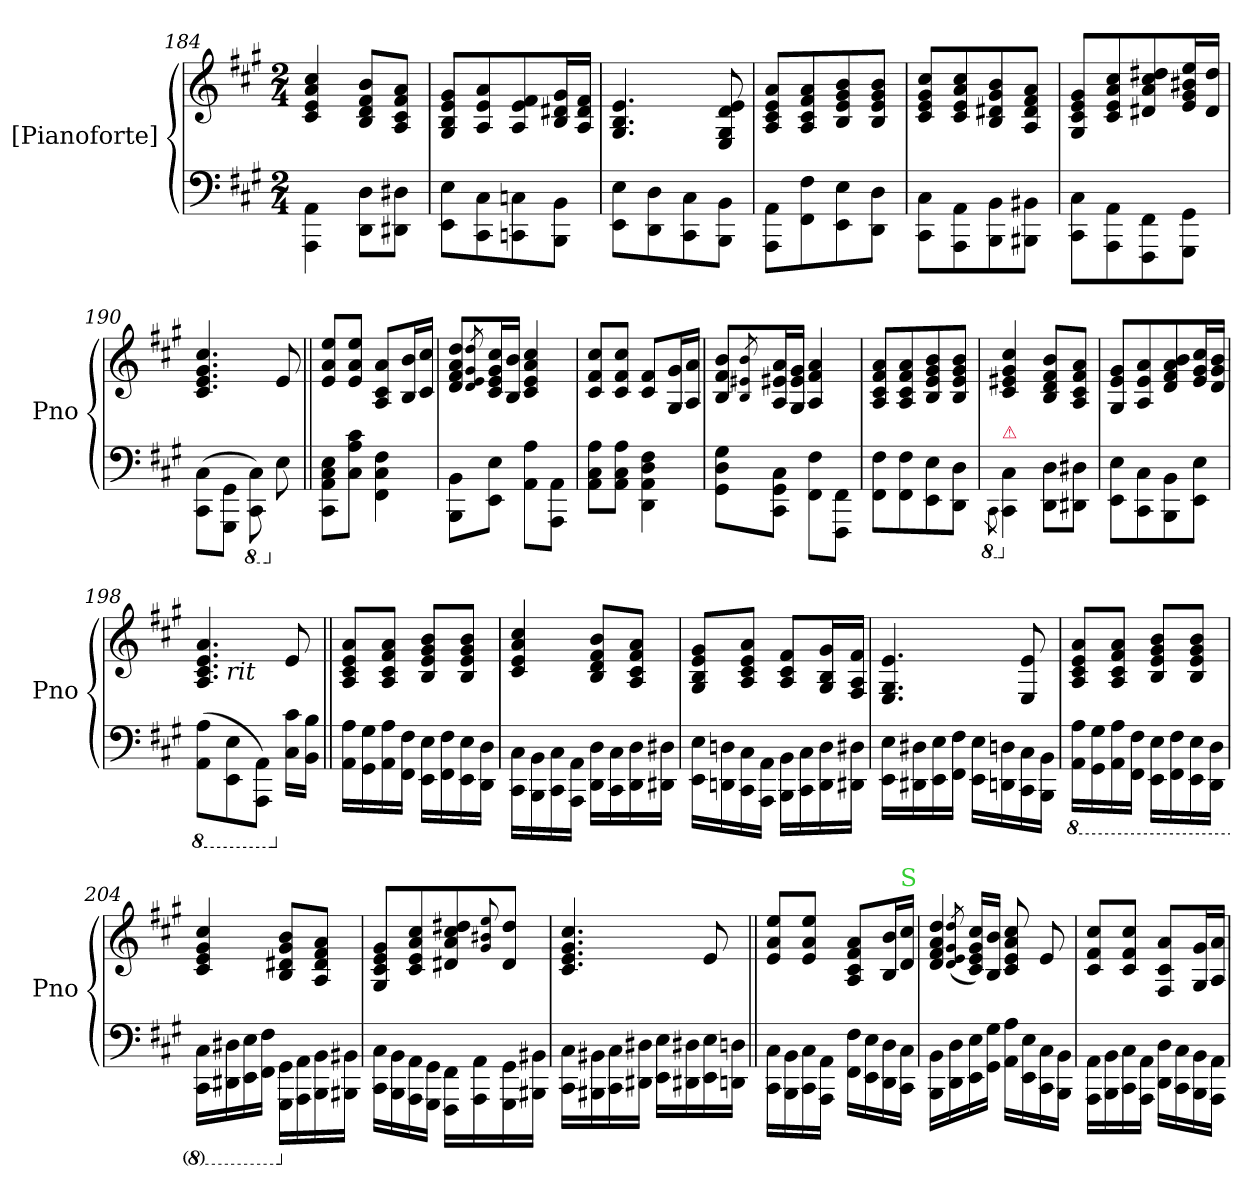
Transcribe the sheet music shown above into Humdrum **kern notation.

**kern	**kern
*part2	*part1
*staff2	*staff1
*I"[Pianoforte]	*I"[Pianoforte]
*I'Pno	*I'Pno
*clefF4	*clefG2
*k[f#c#g#]	*k[f#c#g#]
*M2/4	*M2/4
=184	=184
4AAA\ 4AA\	4c#/ 4e/ 4a/ 4cc#/
8DD\ 8D\L	8B/ 8d/ 8f#/ 8b/L
8DD#X\ 8D#X\J	8A/ 8c#/ 8f#/ 8a/J
=185	=185
8EE\ 8E\L	8G#/ 8B/ 8e/ 8g#/L
8CC#\ 8C#\	8A/ 8e/ 8a/
8CCn\ 8Cn\	8A/ 8e/ 8f#/
8BBB\ 8BB\J	16B/ 16d#X/ 16g#/L
.	16A/ 16d#/ 16f#/JJ
=186	=186
8EE\ 8E\L	4.G#/ 4.B/ 4.e/
8DD\ 8D\	.
8CC#\ 8C#\	.
8BBB\ 8BB\J	8E/ 8G#/ 8d/ 8e/
=187	=187
8AAA\ 8AA\L	8A/ 8c#/ 8e/ 8a/L
8FF#\ 8F#\	8A/ 8c#/ 8f#/ 8a/
8EE\ 8E\	8B/ 8e/ 8g#/ 8b/
8DD\ 8D\J	8B/ 8e/ 8g#/ 8b/J
=188	=188
8CC#\ 8C#\L	8c#/ 8e/ 8g#/ 8cc#/L
8AAA\ 8AA\	8c#/ 8e/ 8a/ 8cc#/
8BBB\ 8BB\	8B/ 8d#X/ 8g#/ 8b/
8BBB#X\ 8BB#X\J	8A/ 8d#/ 8f#/ 8a/J
=189	=189
8CC#\ 8C#\L	8G#/ 8c#/ 8e/ 8g#/L
8AAA\ 8AA\	8c#/ 8e/ 8a/ 8cc#/
8FFF#\ 8FF#\	8d#X/ 8a/ 8cc#/ 8dd#X/
8GGG#\ 8GG#\J	16e/ 16g#/ 16b#X/ 16ee/L
.	16d#/ 16dd#/JJ
=190	=190
(8CC#\ 8C#\L	4.c#/ 4.e/ 4.g#/ 4.cc#/
8GGG#\ 8GG#\J	.
*8ba	*
8CCC#\ 8CC#\)	.
*X8ba	*
8E\	8e/
=191||	=191||
8CC#\ 8AA\ 8C#\ 8E\L	8e/ 8a/ 8ee/L
8C#\ 8A\ 8c#\J	8e/ 8a/ 8ee/J
4FF#\ 4C#\ 4F#\	8A/ 8c#/ 8a/L
.	16B/ 16b/L
.	16c#/ 16cc#/JJ
=192	=192
8BBB\ 8BB\L	8d/ 8f#/ 8a/ 8dd/L
.	8qd/ 8qe/ 8qg#/ 8qdd/
8EE\ 8E\J	16c#/ 16e/ 16g#/ 16cc#/L
.	16B/ 16b/JJ
8AA\ 8A\L	4c#/ 4e/ 4a/ 4cc#/
8AAA\ 8AA\J	.
=193	=193
8AA\ 8C#\ 8A\L	8c#/ 8f#/ 8cc#/L
8AA\ 8C#\ 8A\J	8c#/ 8f#/ 8cc#/J
4DD\ 4AA\ 4D\ 4F#\	8c#/ 8f#/L
.	16G#/ 16g#/L
.	16A/ 16a/JJ
=194	=194
8GG#\ 8D\ 8G#\L	8B/ 8f#/ 8b/L
.	8qB/ 8qe#X/ 8qb/
8CC#\ 8GG#\ 8C#\J	16A/ 16e#X/ 16a/L
.	16G#/ 16e#/ 16g#/JJ
8FF#\ 8F#\L	4A/ 4f#/ 4a/
8FFF#\ 8FF#\J	.
=195	=195
8FF#\ 8F#\L	8A/ 8c#/ 8f#/ 8a/L
8FF#\ 8F#\	8A/ 8c#/ 8f#/ 8a/
8EE\ 8E\	8B/ 8e/ 8g#/ 8b/
8DD\ 8D\J	8B/ 8e/ 8g#/ 8b/J
=196	=196
*8ba	*
8qCCC#\	.
*X8ba	*
!LO:TX:a:color=crimson:t=⚠	!
4CC#\ 4C#\	4c#/ 4e#X/ 4g#/ 4cc#/
8DD\ 8D\L	8B/ 8d/ 8f#/ 8b/L
8DD#X\ 8D#X\J	8A/ 8c#/ 8f#/ 8a/J
=197	=197
8EE\ 8E\L	8G#/ 8e/ 8g#/L
8CC#\ 8C#\	8A/ 8e/ 8a/
8BBB\ 8BB\	8d/ 8f#/ 8a/ 8b/
8EE\ 8E\J	16e/ 16g#/ 16cc#/L
.	16d/ 16g#/ 16b/JJ
=198	=198
*8ba	*
*	*^
(8AAA\ 8AA\L	4.A/ 4.c#/ 4.e/ 4.a/	8ryy
!	!	!LO:TX:b:i:t=rit
8EEE\ 8EE\	.	4.ryy
8AAAA\ 8AAA\J)	.	.
*X8ba	*	*
16C#\ 16c#\LL	8e/	.
16BB\ 16B\JJ	.	.
=199||	=199||	=199||
!	!LO:TX:a:B:t=12 Var.	!
*	*v	*v
16AA\ 16A\LL	8A/ 8c#/ 8e/ 8a/L
16GG#\ 16G#\	.
16AA\ 16A\	8A/ 8c#/ 8f#/ 8a/J
16FF#\ 16F#\JJ	.
16EE\ 16E\LL	8B/ 8e/ 8g#/ 8b/L
16FF#\ 16F#\	.
16EE\ 16E\	8B/ 8e/ 8g#/ 8b/J
16DD\ 16D\JJ	.
=200	=200
16CC#\ 16C#\LL	4c#/ 4e/ 4a/ 4cc#/
16BBB\ 16BB\	.
16CC#\ 16C#\	.
16AAA\ 16AA\JJ	.
16DD\ 16D\LL	8B/ 8d/ 8f#/ 8b/L
16CC#\ 16C#\	.
16DD\ 16D\	8A/ 8c#/ 8f#/ 8a/J
16DD#X\ 16D#X\JJ	.
=201	=201
16EE\ 16E\LL	8G#/ 8B/ 8e/ 8g#/L
16DDn\ 16Dn\	.
16CC#\ 16C#\	8A/ 8c#/ 8e/ 8a/J
16AAA\ 16AA\JJ	.
16BBB\ 16BB\LL	8A/ 8c#/ 8f#/L
16CC#\ 16C#\	.
16DD\ 16D\	16G#/ 16B/ 16g#/L
16DD#X\ 16D#X\JJ	16F#/ 16A/ 16f#/JJ
=202	=202
16EE\ 16E\LL	4.E/ 4.G#/ 4.e/
16DD#X\ 16D#X\	.
16EE\ 16E\	.
16FF#\ 16F#\JJ	.
16EE\ 16E\LL	.
16DDn\ 16Dn\	.
16CC#\ 16C#\	8E/ 8e/
16BBB\ 16BB\JJ	.
=203	=203
*8ba	*
16AAA\ 16AA\LL	8A/ 8c#/ 8e/ 8a/L
16GGG#\ 16GG#\	.
16AAA\ 16AA\	8A/ 8c#/ 8f#/ 8a/J
16FFF#\ 16FF#\JJ	.
16EEE\ 16EE\LL	8B/ 8e/ 8g#/ 8b/L
16FFF#\ 16FF#\	.
16EEE\ 16EE\	8B/ 8e/ 8g#/ 8b/J
16DDD\ 16DD\JJ	.
=204	=204
16CCC#\ 16CC#\LL	4c#/ 4e/ 4g#/ 4cc#/
16DDD#X\ 16DD#X\	.
16EEE\ 16EE\	.
16FFF#\ 16FF#\JJ	.
*X8ba	*
16GGG#\ 16GG#\LL	8B/ 8d#X/ 8g#/ 8b/L
16AAA\ 16AA\	.
16BBB\ 16BB\	8A/ 8d#/ 8f#/ 8a/J
16BBB#X\ 16BB#X\JJ	.
=205	=205
16CC#\ 16C#\LL	8G#/ 8c#/ 8e/ 8g#/L
16BBB\ 16BB\	.
16AAA\ 16AA\	8c#/ 8e/ 8a/ 8cc#/
16GGG#\ 16GG#\JJ	.
16FFF#\ 16FF#\LL	8d#X/ 8a/ 8cc#/ 8dd#X/
16AAA\ 16AA\	.
.	8qqg#/ 8qqb#X/ 8qqee/
16GGG#\ 16GG#\	8d#/ 8dd#/J
16BBB#X\ 16BB#X\JJ	.
=206	=206
16CC#\ 16C#\LL	4.c#/ 4.e/ 4.g#/ 4.cc#/
16BBB#X\ 16BB#X\	.
16CC#\ 16C#\	.
16DD#X\ 16D#X\JJ	.
16EE\ 16E\LL	.
16DD#X\ 16D#X\	.
16EE\ 16E\	8e/
16DDn\ 16Dn\JJ	.
=207||	=207||
16CC#\ 16C#\LL	8e/ 8a/ 8ee/L
16BBB\ 16BB\	.
16CC#\ 16C#\	8e/ 8a/ 8ee/J
16AAA\ 16AA\JJ	.
=-	=-
16FF#\ 16F#\LL	8A/ 8c#/ 8f#/ 8a/L
16EE\ 16E\	.
16DD\ 16D\	16B/ 16b/L
!	!LO:TX:a:color=limegreen:t=S
16CC#\ 16C#\JJ	16d/ 16cc#/JJ
=208	=208
!	!LO:N:vis=4
16BBB\ 16BB\LL	8d/ 8f#/ 8a/ 8dd/
16DD\ 16D\	.
.	(8qd/ 8qe/ 8qg#/ 8qdd/
16EE\ 16E\	16c#/ 16e/ 16g#/ 16cc#/LL)
16GG#\ 16G#\JJ	16B/ 16b/JJ
16AA\ 16A\LL	8c#/ 8e/ 8a/ 8cc#/
16EE\ 16E\	.
16CC#\ 16C#\	8e/
16BBB\ 16BB\JJ	.
=209	=209
16AAA\ 16AA\LL	8c#/ 8f#/ 8cc#/L
16BBB\ 16BB\	.
16CC#\ 16C#\	8c#/ 8f#/ 8cc#/J
16AAA\ 16AA\JJ	.
16DD\ 16D\LL	8F#/ 8c#/ 8a/L
16CC#\ 16C#\	.
16BBB\ 16BB\	16G#/ 16g#/L
16AAA\ 16AA\JJ	16A/ 16a/JJ
=	=
*-	*-
